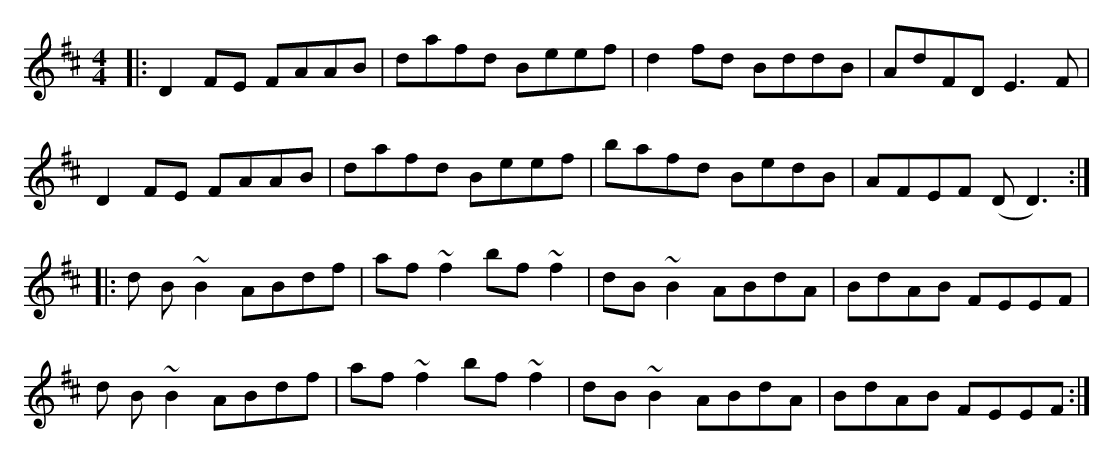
X:1
M:4/4
K:D
|:D2FE FAAB|dafd Beef|d2fd BddB|AdFD E3F|
D2FE FAAB|dafd Beef|bafd BedB|AFEF (DD3):|
|:d B ~B2 ABdf|af ~f2 bf ~f2|dB ~B2 ABdA|BdAB FEEF|
d B ~B2 ABdf|af ~f2 bf ~f2|dB ~B2 ABdA|BdAB FEEF:|
